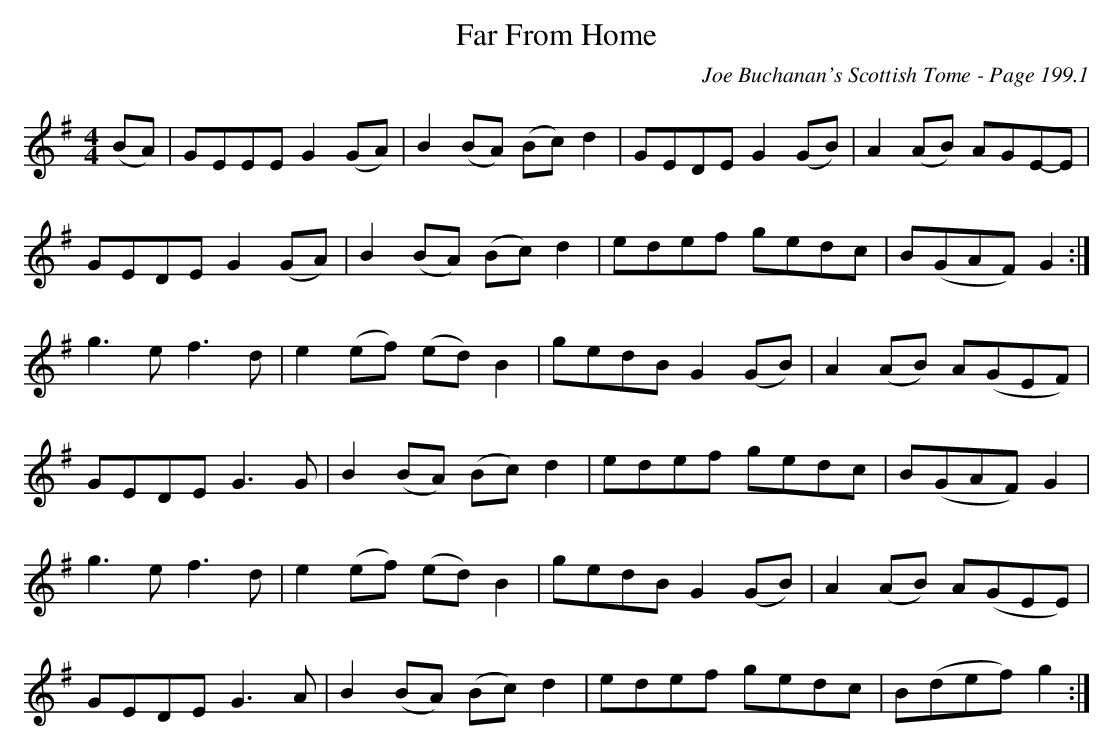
X:1
T:Far From Home
C:Joe Buchanan's Scottish Tome - Page 199.1
L:1/8
M:4/4
K:G
(BA) | GEEE G2 (GA) | B2 (BA) (Bc) d2 | GEDE G2 (GB) | A2 (AB) AGE-E |
GEDE G2 (GA) | B2 (BA) (Bc) d2 | edef gedc | B(GAF) G2 :|
g3 e f3 d | e2 (ef) (ed) B2 | gedB G2 (GB) | A2 (AB) A(GEF) |
GEDE G3 G | B2 (BA) (Bc) d2 | edef gedc | B(GAF) G2 |
g3 e f3 d | e2 (ef) (ed) B2 | gedB G2 (GB) | A2 (AB) A(GEE) |
GEDE G3 A | B2 (BA) (Bc) d2 | edef gedc | B(def) g2 :|
